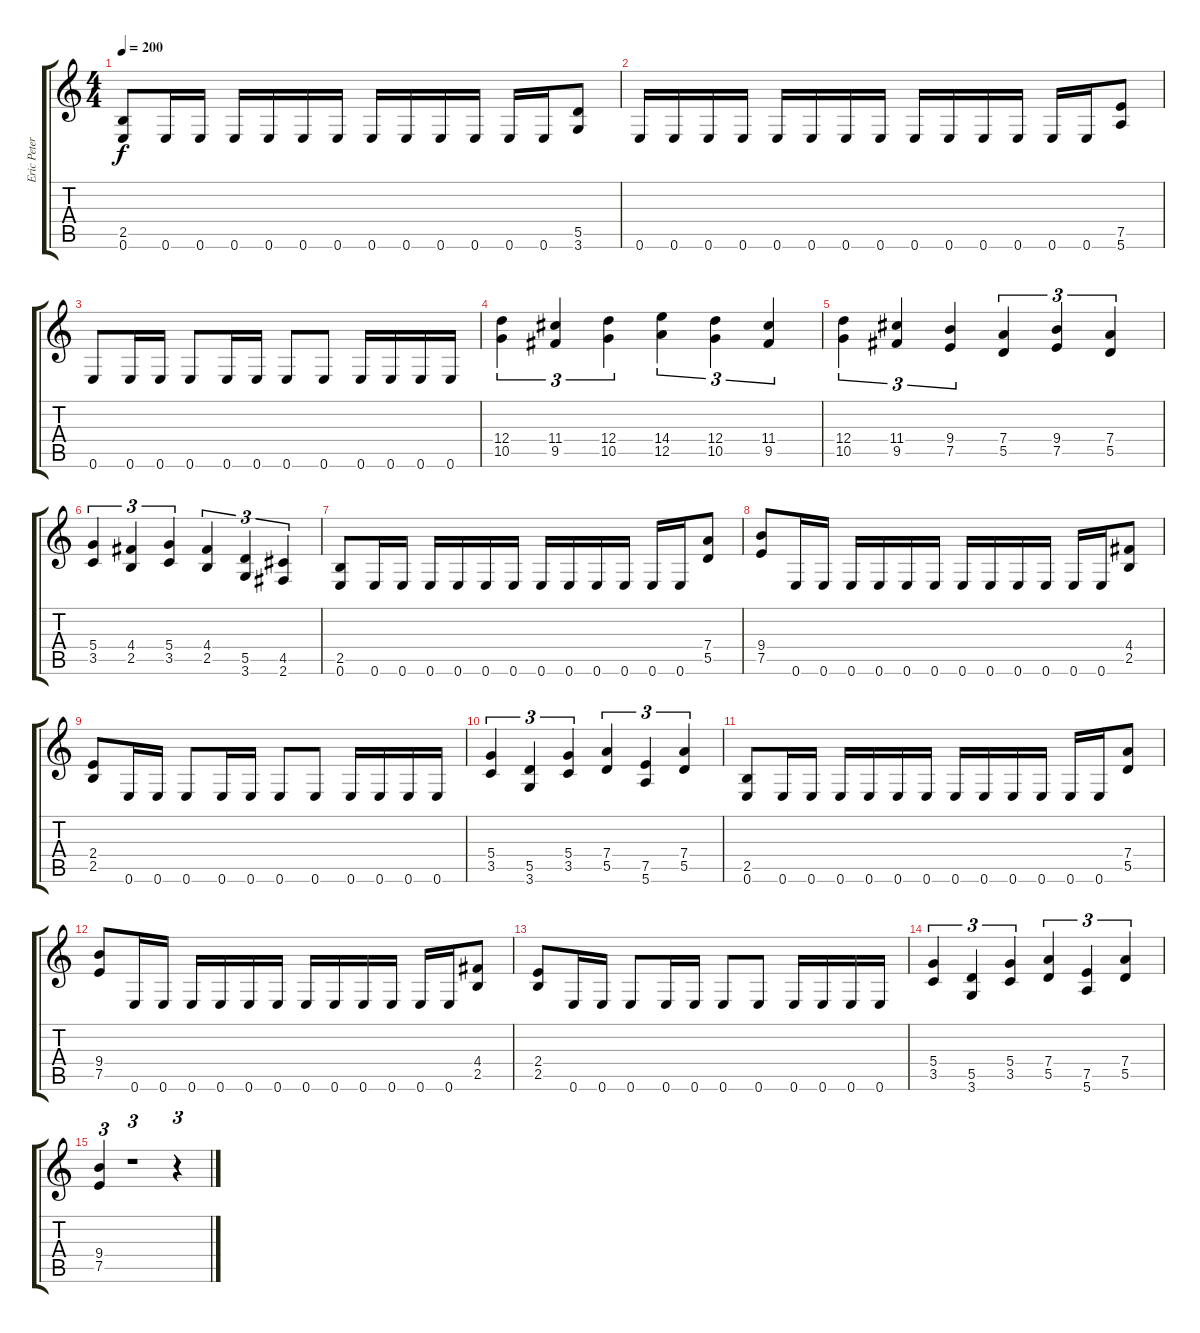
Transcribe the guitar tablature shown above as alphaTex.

\track ("Eric Peterson" "Eric Peter") {instrument distortionguitar}
\staff {score tabs}
\tuning (E4 B3 G3 D3 A2 E2) {hide}
\ts (4 4)
\tempo 200
\clef g2
\ks c
(2.5 0.6).8{dy f} 0.6.16 0.6.16 0.6.16 0.6.16 0.6.16 0.6.16 0.6.16 0.6.16 0.6.16 0.6.16 0.6.16 0.6.16 (5.5 3.6).8 |
0.6.16 0.6.16 0.6.16 0.6.16 0.6.16 0.6.16 0.6.16 0.6.16 0.6.16 0.6.16 0.6.16 0.6.16 0.6.16 0.6.16 (7.5 5.6).8 |
0.6.8 0.6.16 0.6.16 0.6.8 0.6.16 0.6.16 0.6.8 0.6.8 0.6.16 0.6.16 0.6.16 0.6.16 |
(12.4 10.5).4{tu (3 2)} (11.4 9.5).4{tu (3 2)} (12.4 10.5).4{tu (3 2)} (14.4 12.5).4{tu (3 2)} (12.4 10.5).4{tu (3 2)} (11.4 9.5).4{tu (3 2)} |
(12.4 10.5).4{tu (3 2)} (11.4 9.5).4{tu (3 2)} (9.4 7.5).4{tu (3 2)} (7.4 5.5).4{tu (3 2)} (9.4 7.5).4{tu (3 2)} (7.4 5.5).4{tu (3 2)} |
(5.4 3.5).4{tu (3 2)} (4.4 2.5).4{tu (3 2)} (5.4 3.5).4{tu (3 2)} (4.4 2.5).4{tu (3 2)} (5.5 3.6).4{tu (3 2)} (4.5 2.6).4{tu (3 2)} |
(2.5 0.6).8 0.6.16 0.6.16 0.6.16 0.6.16 0.6.16 0.6.16 0.6.16 0.6.16 0.6.16 0.6.16 0.6.16 0.6.16 (7.4 5.5).8 |
(9.4 7.5).8 0.6.16 0.6.16 0.6.16 0.6.16 0.6.16 0.6.16 0.6.16 0.6.16 0.6.16 0.6.16 0.6.16 0.6.16 (4.4 2.5).8 |
(2.4 2.5).8 0.6.16 0.6.16 0.6.8 0.6.16 0.6.16 0.6.8 0.6.8 0.6.16 0.6.16 0.6.16 0.6.16 |
(5.4 3.5).4{tu (3 2)} (5.5 3.6).4{tu (3 2)} (5.4 3.5).4{tu (3 2)} (7.4 5.5).4{tu (3 2)} (7.5 5.6).4{tu (3 2)} (7.4 5.5).4{tu (3 2)} |
(2.5 0.6).8 0.6.16 0.6.16 0.6.16 0.6.16 0.6.16 0.6.16 0.6.16 0.6.16 0.6.16 0.6.16 0.6.16 0.6.16 (7.4 5.5).8 |
(9.4 7.5).8 0.6.16 0.6.16 0.6.16 0.6.16 0.6.16 0.6.16 0.6.16 0.6.16 0.6.16 0.6.16 0.6.16 0.6.16 (4.4 2.5).8 |
(2.4 2.5).8 0.6.16 0.6.16 0.6.8 0.6.16 0.6.16 0.6.8 0.6.8 0.6.16 0.6.16 0.6.16 0.6.16 |
(5.4 3.5).4{tu (3 2)} (5.5 3.6).4{tu (3 2)} (5.4 3.5).4{tu (3 2)} (7.4 5.5).4{tu (3 2)} (7.5 5.6).4{tu (3 2)} (7.4 5.5).4{tu (3 2)} |
(9.4 7.5).4{tu (3 2)} r.1{tu (3 2)} r.4{tu (3 2)}
